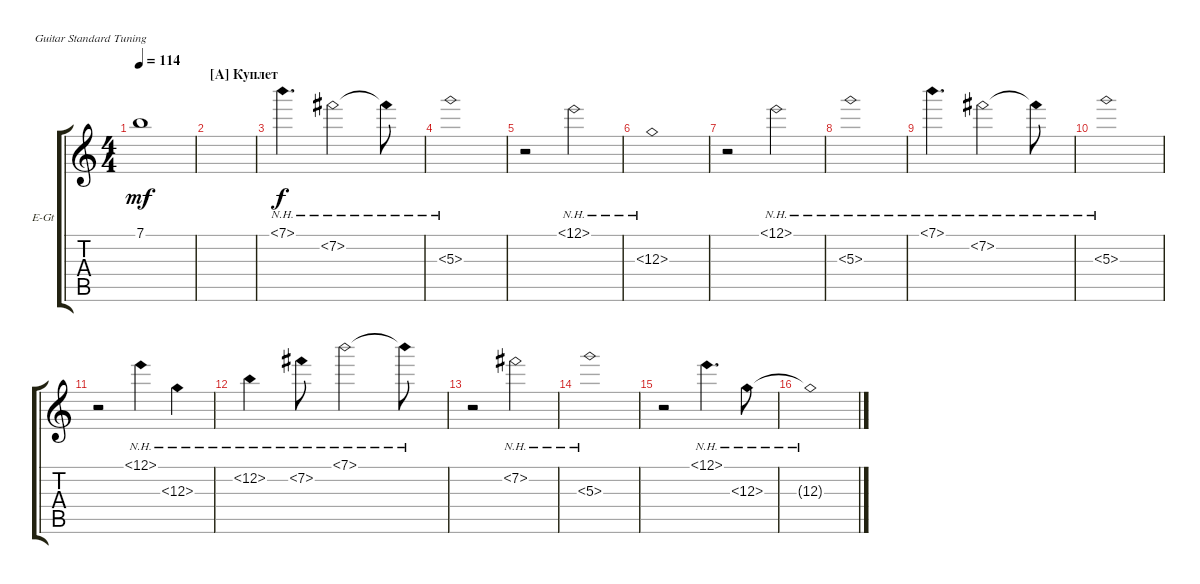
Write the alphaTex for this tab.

\defaultSystemsLayout 4
\bracketExtendMode groupsimilarinstruments
\firstSystemTrackNameOrientation horizontal
\otherSystemsTrackNameOrientation horizontal
\track ("Г. Каспарян" "E-Gt") {instrument electricguitarclean}
\staff {score tabs}
\tuning (E4 B3 G3 D3 A2 E2)
\ts (4 4)
\tempo 114
\clef g2
\ks c
7.1.1{dy mf} |
\section ("A" "Куплет")
|
7.1{nh}.4{d dy f} 7.2{nh}.2 7.2{nh t}.8 |
5.3{nh}.1 |
r.2 12.1{nh}.2 |
12.3{nh}.1 |
r.2 12.1{nh}.2 |
5.3{nh}.1 |
7.1{nh}.4{d} 7.2{nh}.2 7.2{nh t}.8 |
5.3{nh}.1 |
r.2 12.1{nh}.4 12.3{nh}.4 |
12.2{nh}.4 7.2{nh}.8 7.1{nh}.2 7.1{nh t}.8 |
r.2 7.2{nh}.2 |
5.3{nh}.1 |
r.2 12.1{nh}.4{d} 12.3{nh}.8 |
12.3{nh t}.1
